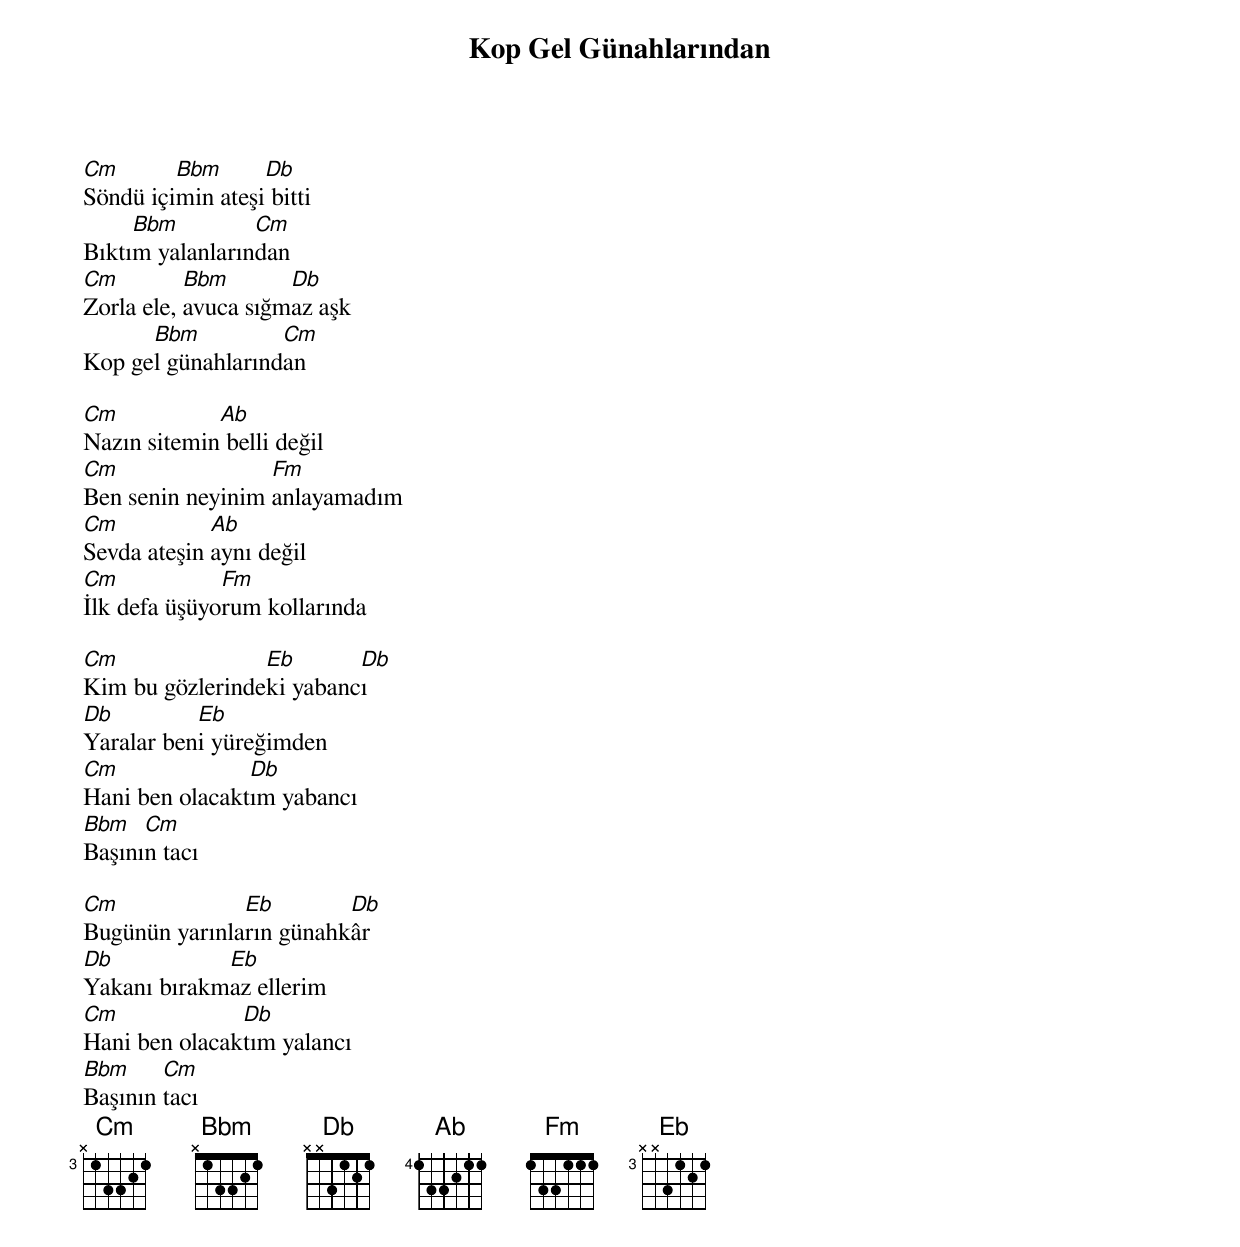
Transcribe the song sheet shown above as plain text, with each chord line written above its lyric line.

{title: Kop Gel Günahlarından}
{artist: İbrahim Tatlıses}

Cm       Bbm      Db
Söndü içimin ateşi bitti
     Bbm         Cm
Bıktım yalanlarından
Cm         Bbm       Db
Zorla ele, avuca sığmaz aşk
      Bbm          Cm
Kop gel günahlarından

Cm           Ab
Nazın sitemin belli değil
Cm                Fm
Ben senin neyinim anlayamadım
Cm           Ab
Sevda ateşin aynı değil
Cm            Fm
İlk defa üşüyorum kollarında

Cm               Eb       Db
Kim bu gözlerindeki yabancı
Db         Eb
Yaralar beni yüreğimden
Cm              Db
Hani ben olacaktım yabancı
Bbm   Cm
Başının tacı

Cm             Eb        Db
Bugünün yarınların günahkâr
Db           Eb
Yakanı bırakmaz ellerim
Cm             Db
Hani ben olacaktım yalancı
Bbm     Cm
Başının tacı
